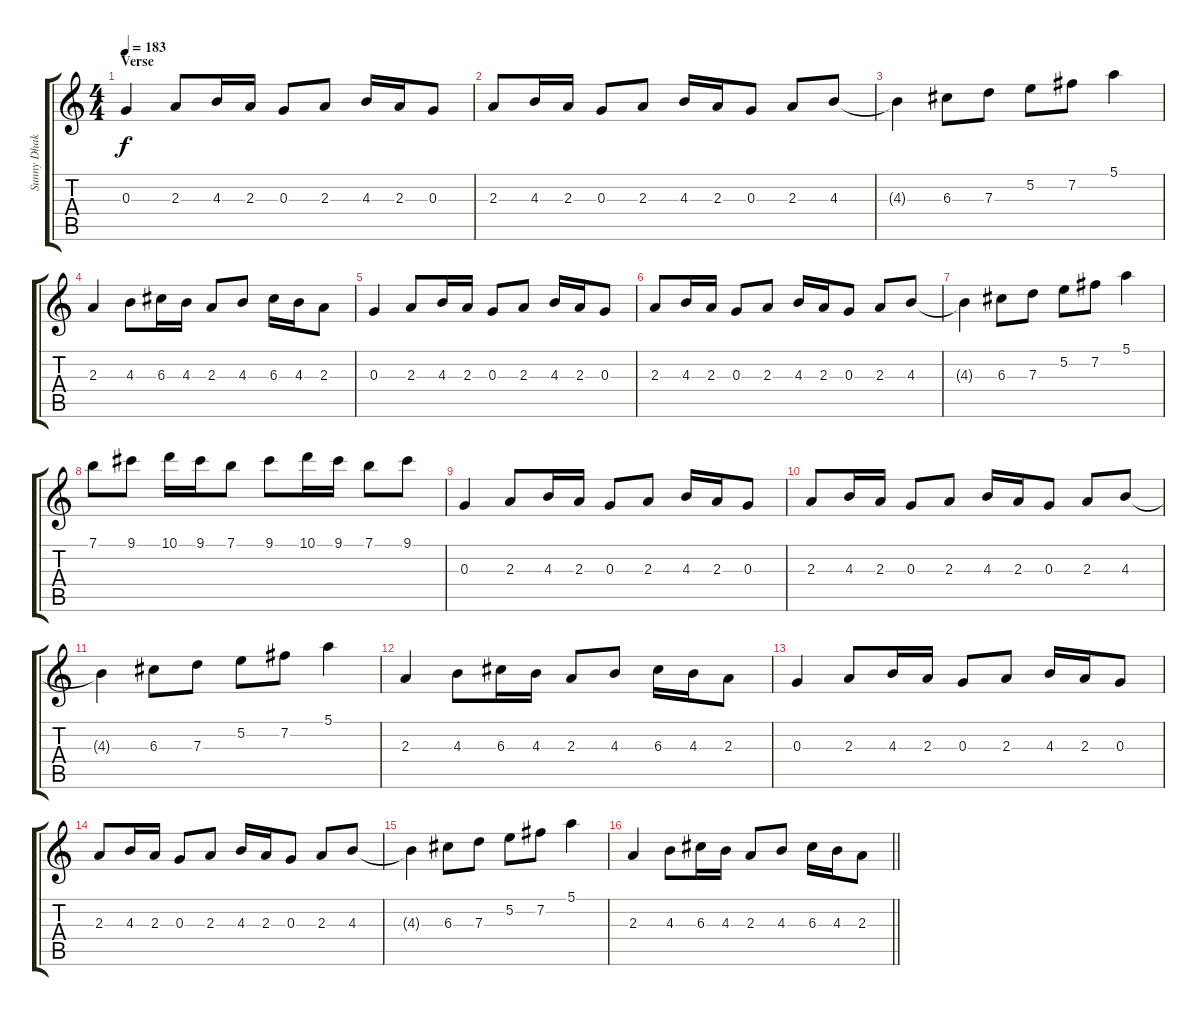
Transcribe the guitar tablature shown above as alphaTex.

\track ("Sunny Dhak" "Sunny Dhak") {instrument distortionguitar}
\staff {score tabs}
\tuning (E4 B3 G3 D3 A2 E2) {hide}
\ts (4 4)
\section ("" "Verse")
\tempo 183
\clef g2
\ks c
0.3.4{dy f} 2.3.8 4.3.16 2.3.16 0.3.8 2.3.8 4.3.16 2.3.16 0.3.8 |
2.3.8 4.3.16 2.3.16 0.3.8 2.3.8 4.3.16 2.3.16 0.3.8 2.3.8 4.3.8 |
4.3{t}.4 6.3.8 7.3.8 5.2.8 7.2.8 5.1.4 |
2.3.4 4.3.8 6.3.16 4.3.16 2.3.8 4.3.8 6.3.16 4.3.16 2.3.8 |
0.3.4 2.3.8 4.3.16 2.3.16 0.3.8 2.3.8 4.3.16 2.3.16 0.3.8 |
2.3.8 4.3.16 2.3.16 0.3.8 2.3.8 4.3.16 2.3.16 0.3.8 2.3.8 4.3.8 |
4.3{t}.4 6.3.8 7.3.8 5.2.8 7.2.8 5.1.4 |
7.1.8 9.1.8 10.1.16 9.1.16 7.1.8 9.1.8 10.1.16 9.1.16 7.1.8 9.1.8 |
0.3.4 2.3.8 4.3.16 2.3.16 0.3.8 2.3.8 4.3.16 2.3.16 0.3.8 |
2.3.8 4.3.16 2.3.16 0.3.8 2.3.8 4.3.16 2.3.16 0.3.8 2.3.8 4.3.8 |
4.3{t}.4 6.3.8 7.3.8 5.2.8 7.2.8 5.1.4 |
2.3.4 4.3.8 6.3.16 4.3.16 2.3.8 4.3.8 6.3.16 4.3.16 2.3.8 |
0.3.4 2.3.8 4.3.16 2.3.16 0.3.8 2.3.8 4.3.16 2.3.16 0.3.8 |
2.3.8 4.3.16 2.3.16 0.3.8 2.3.8 4.3.16 2.3.16 0.3.8 2.3.8 4.3.8 |
4.3{t}.4 6.3.8 7.3.8 5.2.8 7.2.8 5.1.4 |
\barLineRight lightlight
2.3.4 4.3.8 6.3.16 4.3.16 2.3.8 4.3.8 6.3.16 4.3.16 2.3.8
